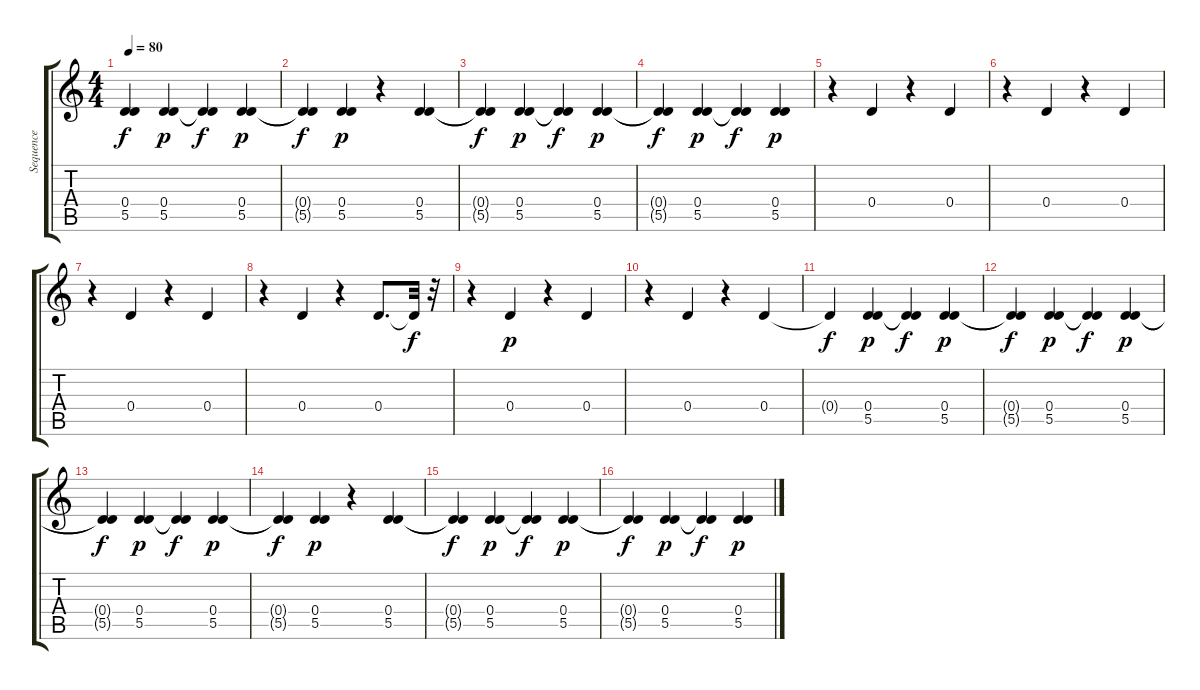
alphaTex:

\track ("Sequence" "Sequence") {instrument fretlessbass}
\staff {score tabs}
\tuning (E4 B3 G3 D3 A2 E2) {hide}
\ts (4 4)
\tempo 80
\clef g2
\ks c
(0.4{t} 5.5{t}).4{dy f volume 16} (0.4 5.5).4{dy p} (0.4{t} 5.5{t}).4{dy f} (0.4 5.5).4{dy p} |
(0.4{t} 5.5{t}).4{dy f} (0.4 5.5).4{dy p} r.4 (0.4 5.5).4 |
(0.4{t} 5.5{t}).4{dy f} (0.4 5.5).4{dy p} (0.4{t} 5.5{t}).4{dy f} (0.4 5.5).4{dy p} |
(0.4{t} 5.5{t}).4{dy f} (0.4 5.5).4{dy p} (0.4{t} 5.5{t}).4{dy f} (0.4 5.5).4{dy p} |
r.4 0.4.4 r.4 0.4.4 |
r.4 0.4.4 r.4 0.4.4 |
r.4 0.4.4 r.4 0.4.4 |
r.4 0.4.4 r.4 0.4.8{d} 0.4{t}.32{dy f} r.32 |
r.4 0.4.4{dy p} r.4 0.4.4 |
r.4 0.4.4 r.4 0.4.4 |
0.4{t}.4{dy f} (0.4 5.5).4{dy p volume 12} (0.4{t} 5.5{t}).4{dy f volume 13} (0.4 5.5).4{dy p volume 13} |
(0.4{t} 5.5{t}).4{dy f volume 14} (0.4 5.5).4{dy p volume 14} (0.4{t} 5.5{t}).4{dy f volume 15} (0.4 5.5).4{dy p volume 15} |
(0.4{t} 5.5{t}).4{dy f volume 16} (0.4 5.5).4{dy p} (0.4{t} 5.5{t}).4{dy f} (0.4 5.5).4{dy p} |
(0.4{t} 5.5{t}).4{dy f} (0.4 5.5).4{dy p} r.4 (0.4 5.5).4 |
(0.4{t} 5.5{t}).4{dy f} (0.4 5.5).4{dy p} (0.4{t} 5.5{t}).4{dy f} (0.4 5.5).4{dy p} |
(0.4{t} 5.5{t}).4{dy f} (0.4 5.5).4{dy p} (0.4{t} 5.5{t}).4{dy f} (0.4 5.5).4{dy p}
